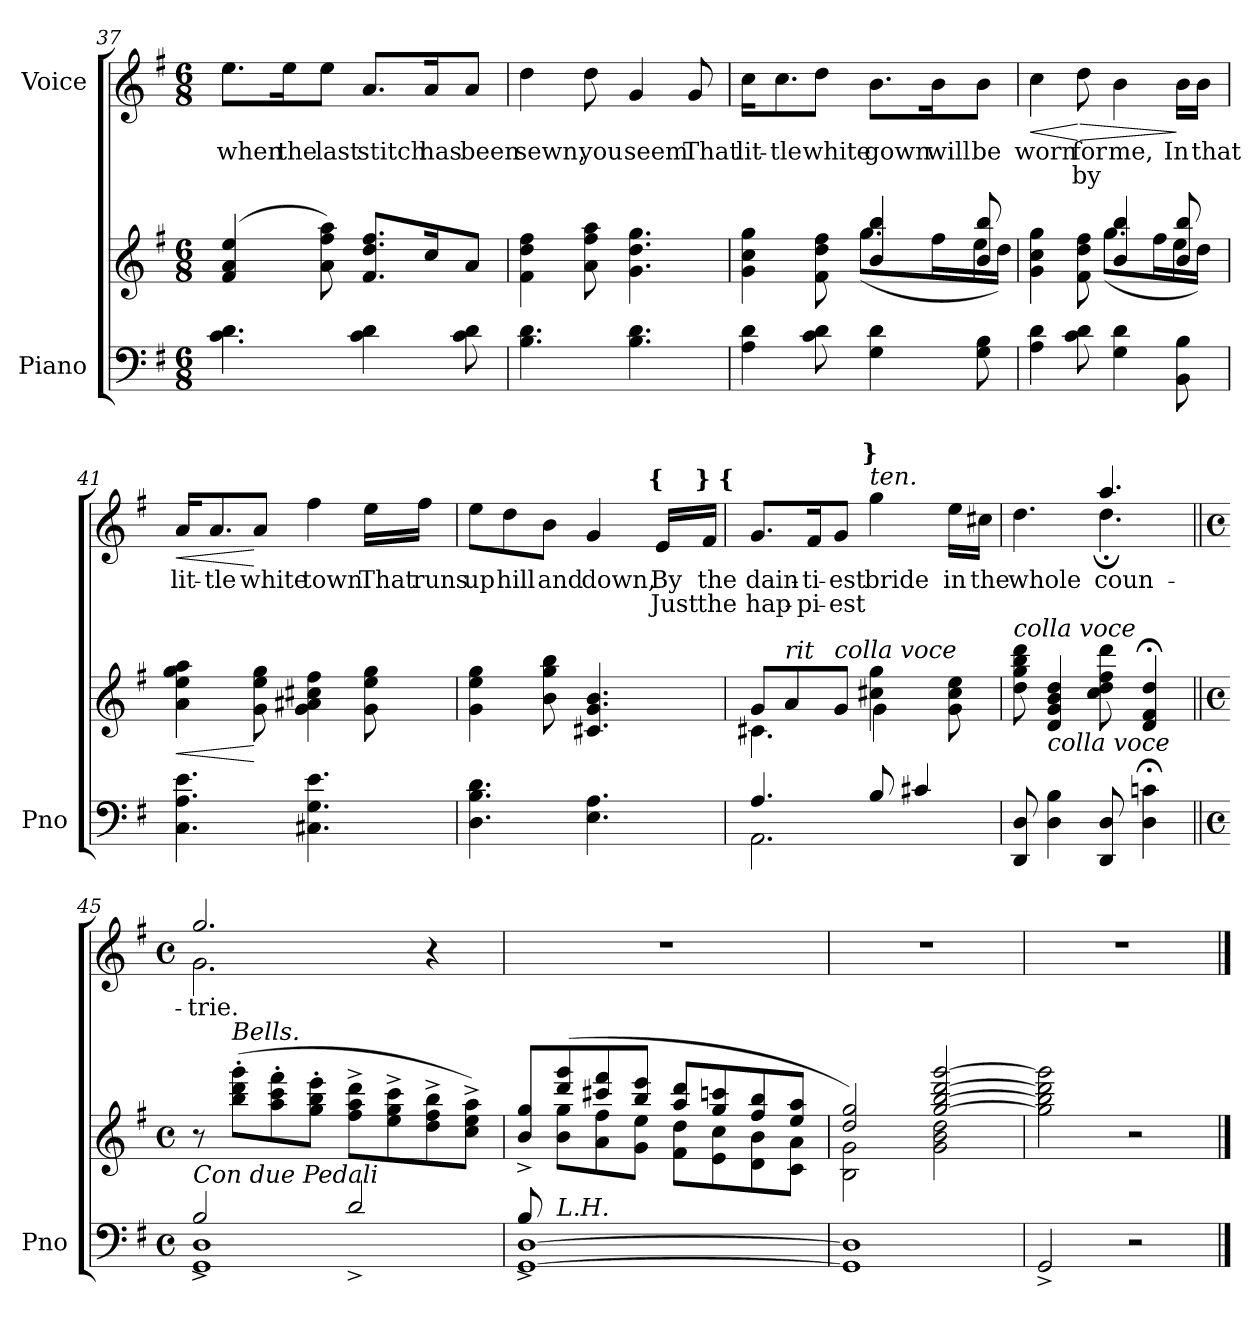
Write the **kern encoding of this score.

**kern	**kern	**dynam	**kern	**text	**text	**dynam
*part2	*part2	*part2	*part1	*part1	*part1	*part1
*staff3	*staff2	*staff2/3	*staff1	*staff1	*staff1	*staff1
*I"Piano	*	*	*I"Voice	*	*	*
*I'Pno	*	*	*	*	*	*
*clefF4	*clefG2	*	*clefG2	*	*	*
*k[f#]	*k[f#]	*	*k[f#]	*	*	*
*M6/8	*M6/8	*	*M6/8	*	*	*
=37	=37	=37	=37	=37	=37	=37
4.c\ 4.d\	(4f#/ 4a/ 4ee/	.	8.ee\L	when	.	.
.	.	.	16ee\K	the	.	.
.	8a\ 8ff#\ 8aa\)	.	8ee\J	last	.	.
4c\ 4d\	8.f#/ 8.dd/ 8.ff#/L	.	8.a/L	stitch	.	.
.	16cc/K	.	16a/K	has	.	.
8c\ 8d\	8a/J	.	8a/J	been	.	.
=38	=38	=38	=38	=38	=38	=38
4.B\ 4.d\	4f#\ 4dd\ 4ff#\	.	4dd\	sewn,	.	.
.	8a\ 8ff#\ 8aa\	.	8dd\	you	.	.
4.B\ 4.d\	4.g\ 4.dd\ 4.gg\	.	4g/	seem	.	.
.	.	.	8g/	That	.	.
=39	=39	=39	=39	=39	=39	=39
*	*^	*	*	*	*	*
4A\ 4d\	4g\ 4cc\ 4gg\	4.ryy	.	16cc\KL	lit-	.	.
.	.	.	.	8.cc\	-tle	.	.
8c\ 8d\	8f#\ 8dd\ 8ff#\	.	.	8dd\J	white	.	.
4G\ 4d\	4b/ 4bb/	(8.gg\L	.	8.b\L	gown	.	.
.	.	16ff#\L	.	16b\K	will	.	.
8G\ 8B\	8b/ 8bb/	16ee\	.	8b\J	be	.	.
.	.	16dd\JJ)	.	.	.	.	.
=40	=40	=40	=40	=40	=40	=40	=40
!	!	!	!	!	!	!	!LO:HP:b
4A\ 4d\	4g\ 4cc\ 4gg\	4.ryy	.	4cc\	worn	.	<
!	!	!	!	!	!	!	!LO:HP:n=1:b
8c\ 8d\	8f#\ 8dd\ 8ff#\	.	.	8dd\	for	by	[ >
4G\ 4d\	4b/ 4bb/	(8.gg\L	.	4b\	me,	.	.
.	.	16ff#\L	.	.	.	.	.
8BB\ 8B\	8b/ 8bb/	16ee\	.	16b\LL	In	.	]
.	.	16dd\JJ)	.	16b\JJ	that	.	.
=41	=41	=41	=41	=41	=41	=41	=41
!	!	!	!LO:HP:b	!	!	!	!LO:HP:b
*	*v	*v	*	*	*	*	*
4.C\ 4.A\ 4.e\	4a\ 4ee\ 4gg\ 4aa\	<	16a/KL	lit-	.	<
.	.	.	8.a/	-tle	.	.
.	8g\ 8ee\ 8gg\	[	8a/J	white	.	[
4.C#X\ 4.G\ 4.e\	4g\ 4a#X\ 4cc#X\ 4ff#\	.	4ff#\	town	.	.
.	8g\ 8ee\ 8gg\	.	16ee\LL	That	.	.
.	.	.	16ff#\JJ	runs	.	.
!!LO:REH:place=s1:b:enc=none:fs=26:t=}:qo=2.75
!!LO:REH:place=s1:b:enc=none:fs=26:t={:qo=2.5
=42	=42	=42	=42	=42	=42	=42
4.D\ 4.B\ 4.d\	4g\ 4ee\ 4gg\	.	8ee\L	up	.	.
.	.	.	8dd\	hill	.	.
.	8b\ 8gg\ 8bb\	.	8b\J	and	.	.
4.E\ 4.A\	4.c#X/ 4.g/ 4.b/	.	4g/	down,	.	.
.	.	.	16e/LL	By	Just	.
.	.	.	16f#/JJ	the	the	.
!!LO:REH:place=s1:b:enc=none:fs=30:t=}:qo=1.5
!!LO:REH:place=s1:b:enc=none:fs=30:t={
=43	=43	=43	=43	=43	=43	=43
*^	*^	*	*	*	*	*
4.A/	2.AA\	8g/L	4.c#X\	.	8.g/L	dain-	hap-	.
!	!	!LO:TX:i:t=rit	!	!	!	!	!	!
.	.	8a/	.	.	.	.	.	.
.	.	.	.	.	16f#/K	-ti-	-pi-	.
!	!	!LO:TX:i:t=colla voce	!	!	!	!	!	!
.	.	8g/J	.	.	8g/J	-est	-est	.
!	!	!	!	!	!LO:TX:a:i:t=ten.	!	!	!
8B/	.	4cc#X\ 4gg\	4g\	.	4gg\	bride	.	.
4c#X/	.	.	.	.	.	.	.	.
.	.	8g\ 8cc#\ 8ee\	8ryy	.	16ee\LL	in	.	.
.	.	.	.	.	16cc#X\JJ	the	.	.
*v	*v	*	*	*	*	*	*	*
*	*v	*v	*	*	*	*	*
=44	=44	=44	=44	=44	=44	=44
*	*	*	*^	*	*	*
!	!LO:TX:i:t=colla voce	!	!	!	!	!	!
8DD/ 8D/	8dd\ 8gg\ 8bb\ 8ddd\	.	4.dd\	4.ryy	whole	.	.
!LO:TX:i:t=colla voce	!	!	!	!	!	!	!
4D\ 4B\	4d/ 4g/ 4b/ 4dd/	.	.	.	.	.	.
8DD/ 8D/	8cc\ 8dd\ 8ff#\ 8ddd\	.	4.dd\	4.aa;</	coun-	.	.
4D\;< 4cn\;<	4d/;< 4f#/;< 4dd/;<	.	.	.	.	.	.
=45||	=45||	=45||	=45||	=45||	=45||	=45||	=45||
*M4/4	*M4/4	*	*M4/4	*	*	*	*
*met(c)	*met(c)	*	*met(c)	*	*	*	*
*^	*	*	*	*	*	*	*
!LO:TX:i:t=Con due Pedali	!	!	!	!	!	!	!	!
1GG 1D	2B^/	8r	.	2.g\	2.gg/	-trie.	.	.
!	!	!LO:TX:i:t=Bells.	!	!	!	!	!	!
.	.	(8bb\' 8ddd\' 8ggg\'L	.	.	.	.	.	.
.	.	8aa\' 8ccc\' 8fff#\'	.	.	.	.	.	.
.	.	8gg\' 8bb\' 8eee\'J	.	.	.	.	.	.
.	2d^/	8ff#\^ 8aa\^ 8ddd\^L	.	.	.	.	.	.
.	.	8ee\^ 8gg\^ 8ccc\^	.	.	.	.	.	.
.	.	8dd\^ 8ff#\^ 8bb\^	.	4r	4ryy	.	.	.
.	.	8cc\^ 8ee\^ 8aa\^J)	.	.	.	.	.	.
*	*	*	*	*v	*v	*	*	*
=46	=46	=46	=46	=46	=46	=46	=46
*	*	*^	*	*	*	*	*
[<1GG [1D	8B^/	8b/^> 8gg/^>L	8ryy	.	1r	.	.	.
!	!LO:TX:i:t=L.H.	!	!	!	!	!	!	!
.	2..ryy	(>8ddd/ 8ggg/	8b\ 8gg\L	.	.	.	.	.
.	.	8ccc#X/ 8fff#/	8a\ 8ff#\	.	.	.	.	.
.	.	8bb/ 8eee/J	8g\ 8ee\J	.	.	.	.	.
.	.	8aa/ 8ddd/L	8f#\ 8dd\L	.	.	.	.	.
.	.	8gg/ 8cccn/	8e\ 8cc\	.	.	.	.	.
.	.	8ff#/ 8bb/	8d\ 8b\	.	.	.	.	.
.	.	8ee/ 8aa/J	8c\ 8a\J	.	.	.	.	.
*v	*v	*	*	*	*	*	*	*
=47	=47	=47	=47	=47	=47	=47	=47
1GG] 1D]	2dd/ 2gg/)	2B\ 2g\	.	1r	.	.	.
.	[2gg/ [2bb/ [2ddd/ [2ggg/	2g\ 2b\ 2dd\	.	.	.	.	.
*	*v	*v	*	*	*	*	*
=48	=48	=48	=48	=48	=48	=48
2GG^/	2gg\] 2bb\] 2ddd\] 2ggg\]	.	1r	.	.	.
2r	2r	.	.	.	.	.
==	==	==	==	==	==	==
*-	*-	*-	*-	*-	*-	*-
